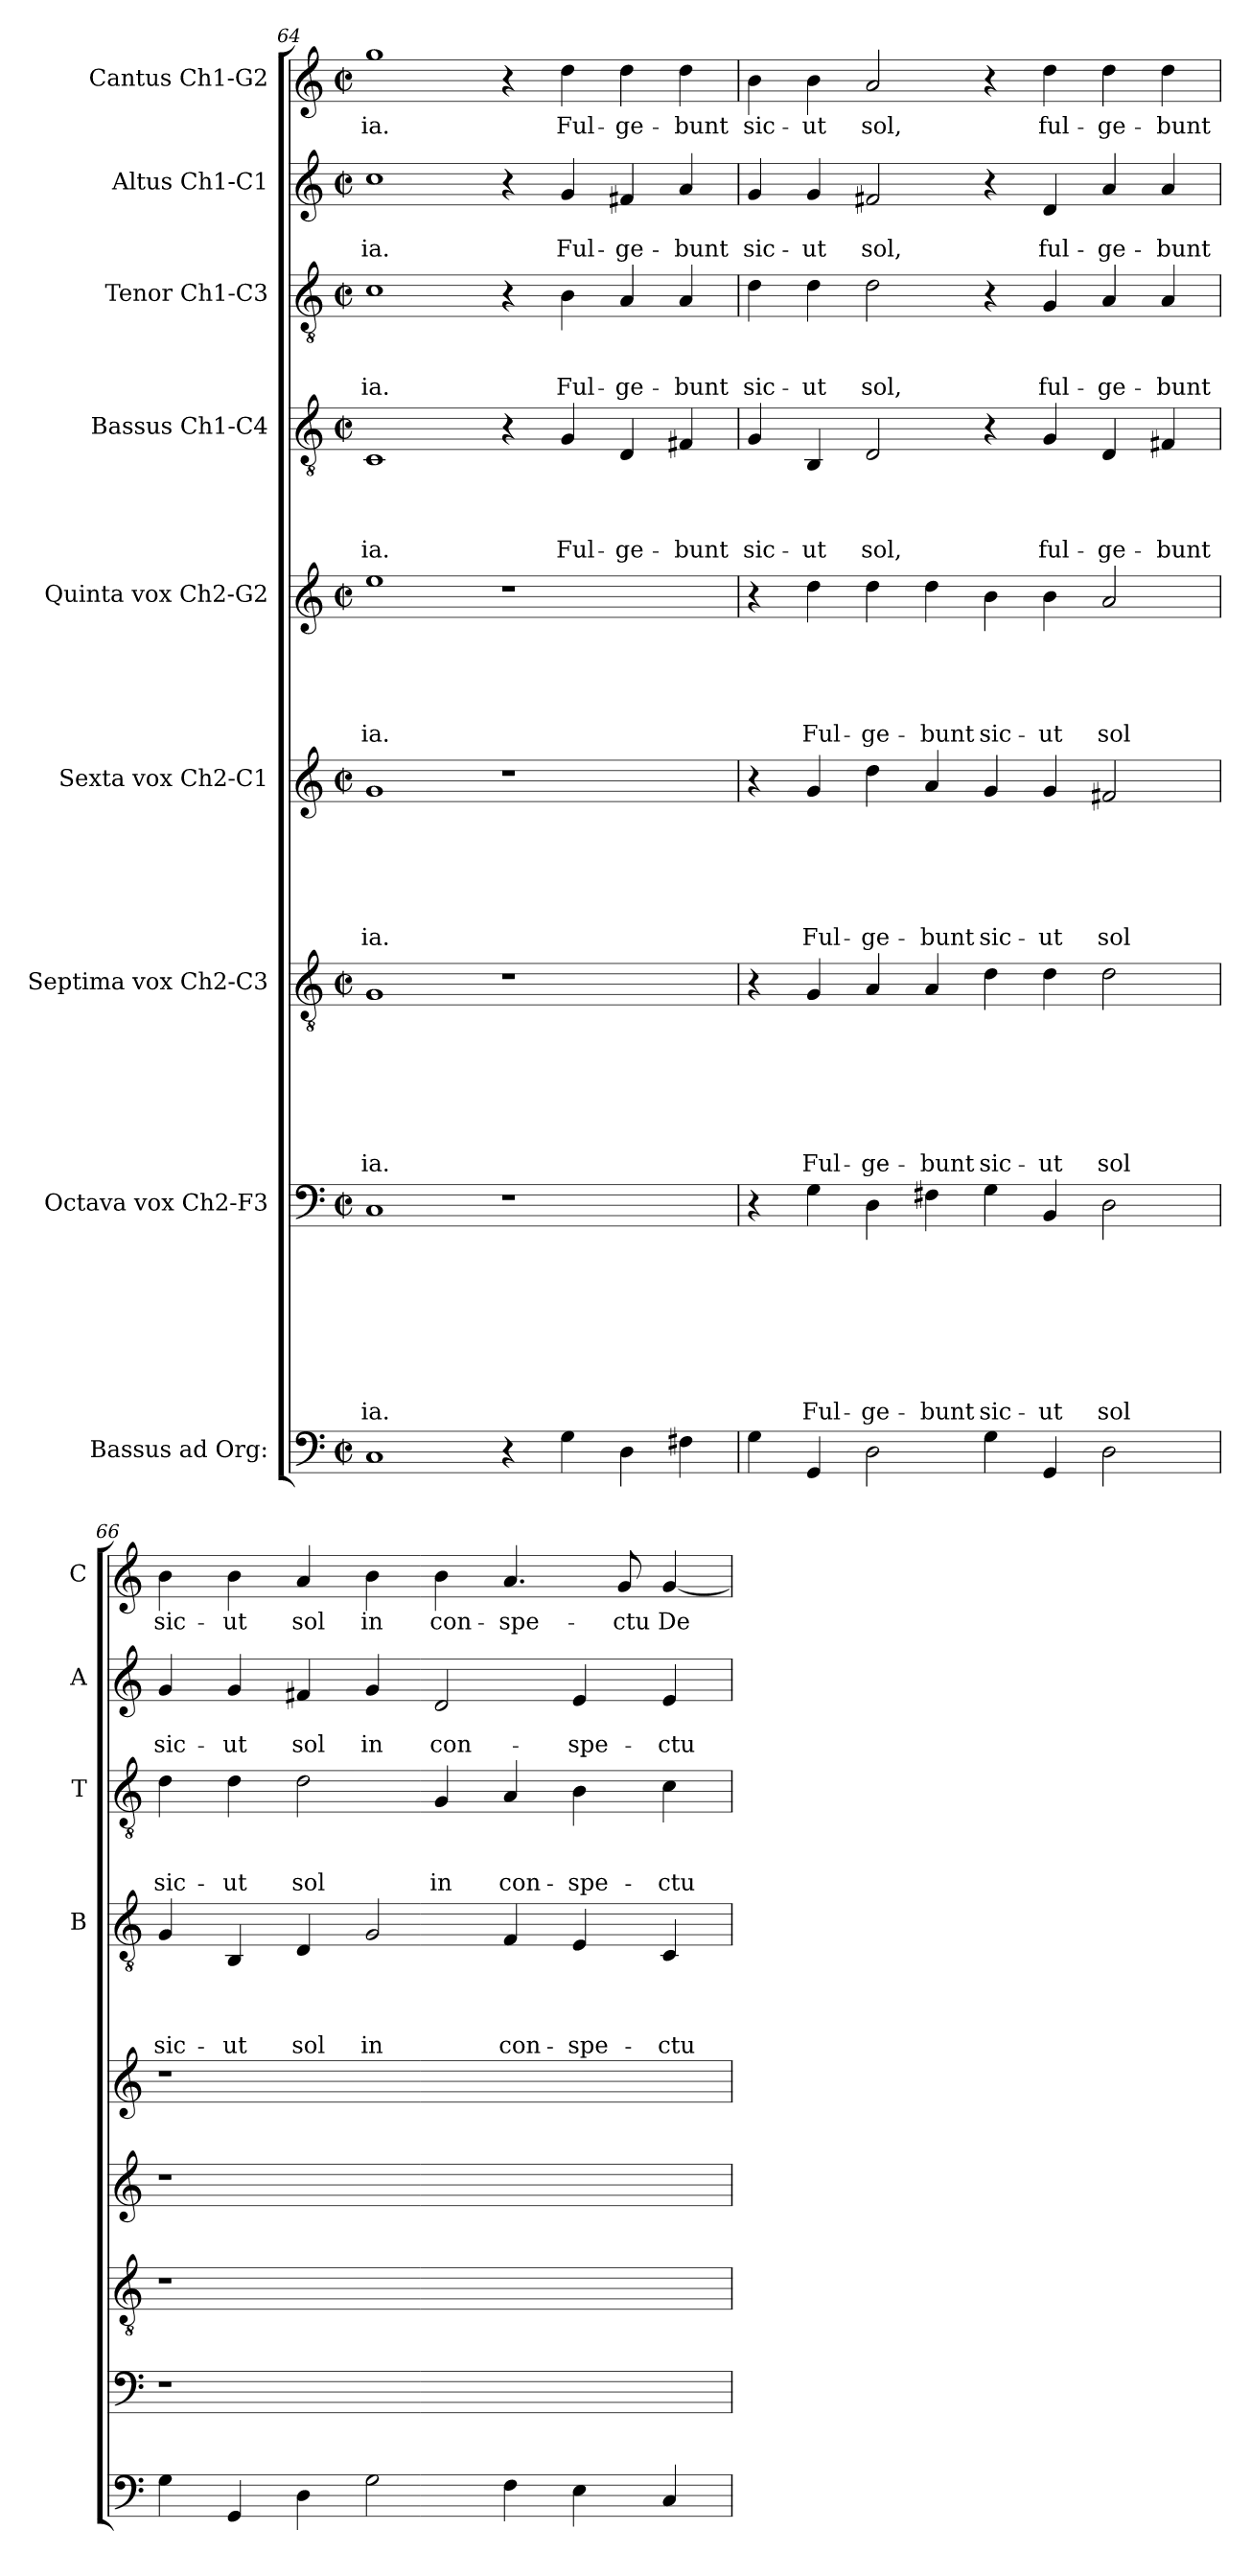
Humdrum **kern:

**kern	**kern	**text	**text	**text	**text	**text	**text	**text	**text	**kern	**text	**text	**text	**text	**text	**text	**text	**kern	**text	**text	**text	**text	**text	**text	**kern	**text	**text	**text	**text	**text	**kern	**text	**text	**text	**text	**kern	**text	**text	**text	**kern	**text	**text	**kern	**text
*part9	*part8	*part8	*part8	*part8	*part8	*part8	*part8	*part8	*part8	*part7	*part7	*part7	*part7	*part7	*part7	*part7	*part7	*part6	*part6	*part6	*part6	*part6	*part6	*part6	*part5	*part5	*part5	*part5	*part5	*part5	*part4	*part4	*part4	*part4	*part4	*part3	*part3	*part3	*part3	*part2	*part2	*part2	*part1	*part1
*staff9	*staff8	*staff8	*staff8	*staff8	*staff8	*staff8	*staff8	*staff8	*staff8	*staff7	*staff7	*staff7	*staff7	*staff7	*staff7	*staff7	*staff7	*staff6	*staff6	*staff6	*staff6	*staff6	*staff6	*staff6	*staff5	*staff5	*staff5	*staff5	*staff5	*staff5	*staff4	*staff4	*staff4	*staff4	*staff4	*staff3	*staff3	*staff3	*staff3	*staff2	*staff2	*staff2	*staff1	*staff1
*I"Bassus ad Org:	*I"Octava vox Ch2-F3	*	*	*	*	*	*	*	*	*I"Septima vox Ch2-C3	*	*	*	*	*	*	*	*I"Sexta vox Ch2-C1	*	*	*	*	*	*	*I"Quinta vox Ch2-G2	*	*	*	*	*	*I"Bassus Ch1-C4	*	*	*	*	*I"Tenor Ch1-C3	*	*	*	*I"Altus Ch1-C1	*	*	*I"Cantus Ch1-G2	*
*	*	*	*	*	*	*	*	*	*	*	*	*	*	*	*	*	*	*	*	*	*	*	*	*	*	*	*	*	*	*	*I'B	*	*	*	*	*I'T	*	*	*	*I'A	*	*	*I'C	*
!!LO:LB:g=z
*clefF4	*clefF4	*	*	*	*	*	*	*	*	*clefGv2	*	*	*	*	*	*	*	*clefG2	*	*	*	*	*	*	*clefG2	*	*	*	*	*	*clefGv2	*	*	*	*	*clefGv2	*	*	*	*clefG2	*	*	*clefG2	*
*k[]	*k[]	*	*	*	*	*	*	*	*	*k[]	*	*	*	*	*	*	*	*k[]	*	*	*	*	*	*	*k[]	*	*	*	*	*	*k[]	*	*	*	*	*k[]	*	*	*	*k[]	*	*	*k[]	*
*C:	*C:	*	*	*	*	*	*	*	*	*C:	*	*	*	*	*	*	*	*C:	*	*	*	*	*	*	*C:	*	*	*	*	*	*C:	*	*	*	*	*C:	*	*	*	*C:	*	*	*C:	*
*M2/2	*M2/2	*	*	*	*	*	*	*	*	*M2/2	*	*	*	*	*	*	*	*M2/2	*	*	*	*	*	*	*M2/2	*	*	*	*	*	*M2/2	*	*	*	*	*M2/2	*	*	*	*M2/2	*	*	*M2/2	*
*met(c|)	*met(c|)	*	*	*	*	*	*	*	*	*met(c|)	*	*	*	*	*	*	*	*met(c|)	*	*	*	*	*	*	*met(c|)	*	*	*	*	*	*met(c|)	*	*	*	*	*met(c|)	*	*	*	*met(c|)	*	*	*met(c|)	*
=64	=64	=64	=64	=64	=64	=64	=64	=64	=64	=64	=64	=64	=64	=64	=64	=64	=64	=64	=64	=64	=64	=64	=64	=64	=64	=64	=64	=64	=64	=64	=64	=64	=64	=64	=64	=64	=64	=64	=64	=64	=64	=64	=64	=64
!	!	!	!	!	!	!	!	!	!LO:LY:b	!	!	!	!	!	!	!	!LO:LY:b	!	!	!	!	!	!	!LO:LY:b	!	!	!	!	!	!LO:LY:b	!	!	!	!	!LO:LY:b	!	!	!	!LO:LY:b	!	!	!LO:LY:b	!	!LO:LY:b
1C	1C	.	.	.	.	.	.	.	-ia.	1G	.	.	.	.	.	.	-ia.	1g	.	.	.	.	.	-ia.	1ee	.	.	.	.	-ia.	1C	.	.	.	-ia.	1c	.	.	-ia.	1cc	.	-ia.	1gg	-ia.
4r	1r	.	.	.	.	.	.	.	.	1r	.	.	.	.	.	.	.	1r	.	.	.	.	.	.	1r	.	.	.	.	.	4r	.	.	.	.	4r	.	.	.	4r	.	.	4r	.
!	!	!	!	!	!	!	!	!	!	!	!	!	!	!	!	!	!	!	!	!	!	!	!	!	!	!	!	!	!	!	!	!	!	!	!LO:LY:b	!	!	!	!LO:LY:b	!	!	!LO:LY:b	!	!LO:LY:b
4G\	.	.	.	.	.	.	.	.	.	.	.	.	.	.	.	.	.	.	.	.	.	.	.	.	.	.	.	.	.	.	4G/	.	.	.	Ful-	4B\	.	.	Ful-	4g/	.	Ful-	4dd\	Ful-
!	!	!	!	!	!	!	!	!	!	!	!	!	!	!	!	!	!	!	!	!	!	!	!	!	!	!	!	!	!	!	!	!	!	!	!LO:LY:b	!	!	!	!LO:LY:b	!	!	!LO:LY:b	!	!LO:LY:b
4D\	.	.	.	.	.	.	.	.	.	.	.	.	.	.	.	.	.	.	.	.	.	.	.	.	.	.	.	.	.	.	4D/	.	.	.	-ge-	4A/	.	.	-ge-	4f#X/	.	-ge-	4dd\	-ge-
!	!	!	!	!	!	!	!	!	!	!	!	!	!	!	!	!	!	!	!	!	!	!	!	!	!	!	!	!	!	!	!	!	!	!	!LO:LY:b	!	!	!	!LO:LY:b	!	!	!LO:LY:b	!	!LO:LY:b
4F#X\	.	.	.	.	.	.	.	.	.	.	.	.	.	.	.	.	.	.	.	.	.	.	.	.	.	.	.	.	.	.	4F#X/	.	.	.	-bunt	4A/	.	.	-bunt	4a/	.	-bunt	4dd\	-bunt
=65	=65	=65	=65	=65	=65	=65	=65	=65	=65	=65	=65	=65	=65	=65	=65	=65	=65	=65	=65	=65	=65	=65	=65	=65	=65	=65	=65	=65	=65	=65	=65	=65	=65	=65	=65	=65	=65	=65	=65	=65	=65	=65	=65	=65
!	!	!	!	!	!	!	!	!	!	!	!	!	!	!	!	!	!	!	!	!	!	!	!	!	!	!	!	!	!	!	!	!	!	!	!LO:LY:b	!	!	!	!LO:LY:b	!	!	!LO:LY:b	!	!LO:LY:b
4G\	4r	.	.	.	.	.	.	.	.	4r	.	.	.	.	.	.	.	4r	.	.	.	.	.	.	4r	.	.	.	.	.	4G/	.	.	.	sic-	4d\	.	.	sic-	4g/	.	sic-	4b\	sic-
!	!	!	!	!	!	!	!	!	!LO:LY:b	!	!	!	!	!	!	!	!LO:LY:b	!	!	!	!	!	!	!LO:LY:b	!	!	!	!	!	!LO:LY:b	!	!	!	!	!LO:LY:b	!	!	!	!LO:LY:b	!	!	!LO:LY:b	!	!LO:LY:b
4GG/	4G\	.	.	.	.	.	.	.	Ful-	4G/	.	.	.	.	.	.	Ful-	4g/	.	.	.	.	.	Ful-	4dd\	.	.	.	.	Ful-	4BB/	.	.	.	-ut	4d\	.	.	-ut	4g/	.	-ut	4b\	-ut
!	!	!	!	!	!	!	!	!	!LO:LY:b	!	!	!	!	!	!	!	!LO:LY:b	!	!	!	!	!	!	!LO:LY:b	!	!	!	!	!	!LO:LY:b	!	!	!	!	!LO:LY:b	!	!	!	!LO:LY:b	!	!	!LO:LY:b	!	!LO:LY:b
2D\	4D\	.	.	.	.	.	.	.	-ge-	4A/	.	.	.	.	.	.	-ge-	4dd\	.	.	.	.	.	-ge-	4dd\	.	.	.	.	-ge-	2D/	.	.	.	sol,	2d\	.	.	sol,	2f#X/	.	sol,	2a/	sol,
!	!	!	!	!	!	!	!	!	!LO:LY:b	!	!	!	!	!	!	!	!LO:LY:b	!	!	!	!	!	!	!LO:LY:b	!	!	!	!	!	!LO:LY:b	!	!	!	!	!	!	!	!	!	!	!	!	!	!
.	4F#X\	.	.	.	.	.	.	.	-bunt	4A/	.	.	.	.	.	.	-bunt	4a/	.	.	.	.	.	-bunt	4dd\	.	.	.	.	-bunt	.	.	.	.	.	.	.	.	.	.	.	.	.	.
!	!	!	!	!	!	!	!	!	!LO:LY:b	!	!	!	!	!	!	!	!LO:LY:b	!	!	!	!	!	!	!LO:LY:b	!	!	!	!	!	!LO:LY:b	!	!	!	!	!	!	!	!	!	!	!	!	!	!
4G\	4G\	.	.	.	.	.	.	.	sic-	4d\	.	.	.	.	.	.	sic-	4g/	.	.	.	.	.	sic-	4b\	.	.	.	.	sic-	4r	.	.	.	.	4r	.	.	.	4r	.	.	4r	.
!	!	!	!	!	!	!	!	!	!LO:LY:b	!	!	!	!	!	!	!	!LO:LY:b	!	!	!	!	!	!	!LO:LY:b	!	!	!	!	!	!LO:LY:b	!	!	!	!	!LO:LY:b	!	!	!	!LO:LY:b	!	!	!LO:LY:b	!	!LO:LY:b
4GG/	4BB/	.	.	.	.	.	.	.	-ut	4d\	.	.	.	.	.	.	-ut	4g/	.	.	.	.	.	-ut	4b\	.	.	.	.	-ut	4G/	.	.	.	ful-	4G/	.	.	ful-	4d/	.	ful-	4dd\	ful-
!	!	!	!	!	!	!	!	!	!LO:LY:b	!	!	!	!	!	!	!	!LO:LY:b	!	!	!	!	!	!	!LO:LY:b	!	!	!	!	!	!LO:LY:b	!	!	!	!	!LO:LY:b	!	!	!	!LO:LY:b	!	!	!LO:LY:b	!	!LO:LY:b
2D\	2D\	.	.	.	.	.	.	.	sol	2d\	.	.	.	.	.	.	sol	2f#X/	.	.	.	.	.	sol	2a/	.	.	.	.	sol	4D/	.	.	.	-ge-	4A/	.	.	-ge-	4a/	.	-ge-	4dd\	-ge-
!	!	!	!	!	!	!	!	!	!	!	!	!	!	!	!	!	!	!	!	!	!	!	!	!	!	!	!	!	!	!	!	!	!	!	!LO:LY:b	!	!	!	!LO:LY:b	!	!	!LO:LY:b	!	!LO:LY:b
.	.	.	.	.	.	.	.	.	.	.	.	.	.	.	.	.	.	.	.	.	.	.	.	.	.	.	.	.	.	.	4F#X/	.	.	.	-bunt	4A/	.	.	-bunt	4a/	.	-bunt	4dd\	-bunt
=66	=66	=66	=66	=66	=66	=66	=66	=66	=66	=66	=66	=66	=66	=66	=66	=66	=66	=66	=66	=66	=66	=66	=66	=66	=66	=66	=66	=66	=66	=66	=66	=66	=66	=66	=66	=66	=66	=66	=66	=66	=66	=66	=66	=66
!	!	!	!	!	!	!	!	!	!	!	!	!	!	!	!	!	!	!	!	!	!	!	!	!	!	!	!	!	!	!	!	!	!	!	!LO:LY:b	!	!	!	!LO:LY:b	!	!	!LO:LY:b	!	!LO:LY:b
4G\	1r	.	.	.	.	.	.	.	.	1r	.	.	.	.	.	.	.	1r	.	.	.	.	.	.	1r	.	.	.	.	.	4G/	.	.	.	sic-	4d\	.	.	sic-	4g/	.	sic-	4b\	sic-
!	!	!	!	!	!	!	!	!	!	!	!	!	!	!	!	!	!	!	!	!	!	!	!	!	!	!	!	!	!	!	!	!	!	!	!LO:LY:b	!	!	!	!LO:LY:b	!	!	!LO:LY:b	!	!LO:LY:b
4GG/	.	.	.	.	.	.	.	.	.	.	.	.	.	.	.	.	.	.	.	.	.	.	.	.	.	.	.	.	.	.	4BB/	.	.	.	-ut	4d\	.	.	-ut	4g/	.	-ut	4b\	-ut
!	!	!	!	!	!	!	!	!	!	!	!	!	!	!	!	!	!	!	!	!	!	!	!	!	!	!	!	!	!	!	!	!	!	!	!LO:LY:b	!	!	!	!LO:LY:b	!	!	!LO:LY:b	!	!LO:LY:b
4D\	.	.	.	.	.	.	.	.	.	.	.	.	.	.	.	.	.	.	.	.	.	.	.	.	.	.	.	.	.	.	4D/	.	.	.	sol	2d\	.	.	sol	4f#X/	.	sol	4a/	sol
!	!	!	!	!	!	!	!	!	!	!	!	!	!	!	!	!	!	!	!	!	!	!	!	!	!	!	!	!	!	!	!	!	!	!	!LO:LY:b	!	!	!	!	!	!	!LO:LY:b	!	!LO:LY:b
2G\	.	.	.	.	.	.	.	.	.	.	.	.	.	.	.	.	.	.	.	.	.	.	.	.	.	.	.	.	.	.	2G/	.	.	.	in	.	.	.	.	4g/	.	in	4b\	in
!	!	!	!	!	!	!	!	!	!	!	!	!	!	!	!	!	!	!	!	!	!	!	!	!	!	!	!	!	!	!	!	!	!	!	!	!	!	!	!LO:LY:b	!	!	!LO:LY:b	!	!LO:LY:b
.	1ryy	.	.	.	.	.	.	.	.	1ryy	.	.	.	.	.	.	.	1ryy	.	.	.	.	.	.	1ryy	.	.	.	.	.	.	.	.	.	.	4G/	.	.	in	2d/	.	con-	4b\	con-
!	!	!	!	!	!	!	!	!	!	!	!	!	!	!	!	!	!	!	!	!	!	!	!	!	!	!	!	!	!	!	!	!	!	!	!LO:LY:b	!	!	!	!LO:LY:b	!	!	!	!	!LO:LY:b
4F\	.	.	.	.	.	.	.	.	.	.	.	.	.	.	.	.	.	.	.	.	.	.	.	.	.	.	.	.	.	.	4F/	.	.	.	con-	4A/	.	.	con-	.	.	.	4.a/	-spe-
!	!	!	!	!	!	!	!	!	!	!	!	!	!	!	!	!	!	!	!	!	!	!	!	!	!	!	!	!	!	!	!	!	!	!	!LO:LY:b	!	!	!	!LO:LY:b	!	!	!LO:LY:b	!	!
4E\	.	.	.	.	.	.	.	.	.	.	.	.	.	.	.	.	.	.	.	.	.	.	.	.	.	.	.	.	.	.	4E/	.	.	.	-spe-	4B\	.	.	-spe-	4e/	.	-spe-	.	.
!	!	!	!	!	!	!	!	!	!	!	!	!	!	!	!	!	!	!	!	!	!	!	!	!	!	!	!	!	!	!	!	!	!	!	!	!	!	!	!	!	!	!	!	!LO:LY:b
.	.	.	.	.	.	.	.	.	.	.	.	.	.	.	.	.	.	.	.	.	.	.	.	.	.	.	.	.	.	.	.	.	.	.	.	.	.	.	.	.	.	.	8g/	-ctu
!	!	!	!	!	!	!	!	!	!	!	!	!	!	!	!	!	!	!	!	!	!	!	!	!	!	!	!	!	!	!	!	!	!	!	!LO:LY:b	!	!	!	!LO:LY:b	!	!	!LO:LY:b	!	!LO:LY:b
4C/	.	.	.	.	.	.	.	.	.	.	.	.	.	.	.	.	.	.	.	.	.	.	.	.	.	.	.	.	.	.	4C/	.	.	.	-ctu	4c\	.	.	-ctu	4e/	.	-ctu	[4g/	De-
=	=	=	=	=	=	=	=	=	=	=	=	=	=	=	=	=	=	=	=	=	=	=	=	=	=	=	=	=	=	=	=	=	=	=	=	=	=	=	=	=	=	=	=	=
*-	*-	*-	*-	*-	*-	*-	*-	*-	*-	*-	*-	*-	*-	*-	*-	*-	*-	*-	*-	*-	*-	*-	*-	*-	*-	*-	*-	*-	*-	*-	*-	*-	*-	*-	*-	*-	*-	*-	*-	*-	*-	*-	*-	*-
